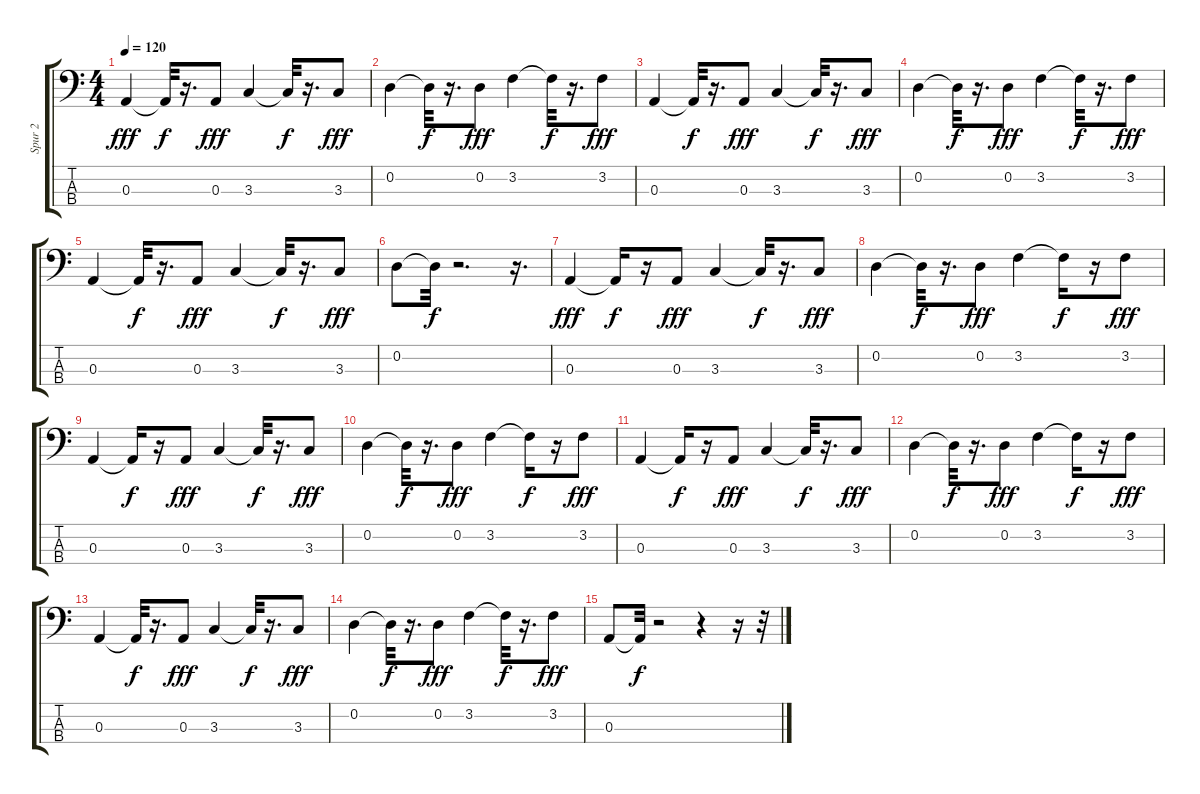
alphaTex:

\track ("Spur 2" "Spur 2") {instrument electricbassfinger}
\staff {score tabs}
\tuning (G2 D2 A1 E1) {hide}
\ts (4 4)
\tempo 120
\clef f4
\ks c
0.3.4{dy fff} 0.3{t}.32{dy f} r.16{d} 0.3.8{dy fff} 3.3.4 3.3{t}.32{dy f} r.16{d} 3.3.8{dy fff} |
0.2.4 0.2{t}.32{dy f} r.16{d} 0.2.8{dy fff} 3.2.4 3.2{t}.32{dy f} r.16{d} 3.2.8{dy fff} |
0.3.4 0.3{t}.32{dy f} r.16{d} 0.3.8{dy fff} 3.3.4 3.3{t}.32{dy f} r.16{d} 3.3.8{dy fff} |
0.2.4 0.2{t}.32{dy f} r.16{d} 0.2.8{dy fff} 3.2.4 3.2{t}.32{dy f} r.16{d} 3.2.8{dy fff} |
0.3.4 0.3{t}.32{dy f} r.16{d} 0.3.8{dy fff} 3.3.4 3.3{t}.32{dy f} r.16{d} 3.3.8{dy fff} |
0.2.8 0.2{t}.32{dy f} r.2{d} r.16{d} |
0.3.4{dy fff} 0.3{t}.16{dy f} r.16 0.3.8{dy fff} 3.3.4 3.3{t}.32{dy f} r.16{d} 3.3.8{dy fff} |
0.2.4 0.2{t}.32{dy f} r.16{d} 0.2.8{dy fff} 3.2.4 3.2{t}.16{dy f} r.16 3.2.8{dy fff} |
0.3.4 0.3{t}.16{dy f} r.16 0.3.8{dy fff} 3.3.4 3.3{t}.32{dy f} r.16{d} 3.3.8{dy fff} |
0.2.4 0.2{t}.32{dy f} r.16{d} 0.2.8{dy fff} 3.2.4 3.2{t}.16{dy f} r.16 3.2.8{dy fff} |
0.3.4 0.3{t}.16{dy f} r.16 0.3.8{dy fff} 3.3.4 3.3{t}.32{dy f} r.16{d} 3.3.8{dy fff} |
0.2.4 0.2{t}.32{dy f} r.16{d} 0.2.8{dy fff} 3.2.4 3.2{t}.16{dy f} r.16 3.2.8{dy fff} |
0.3.4 0.3{t}.32{dy f} r.16{d} 0.3.8{dy fff} 3.3.4 3.3{t}.32{dy f} r.16{d} 3.3.8{dy fff} |
0.2.4 0.2{t}.32{dy f} r.16{d} 0.2.8{dy fff} 3.2.4 3.2{t}.32{dy f} r.16{d} 3.2.8{dy fff} |
0.3.8 0.3{t}.32{dy f} r.2 r.4 r.16 r.32
